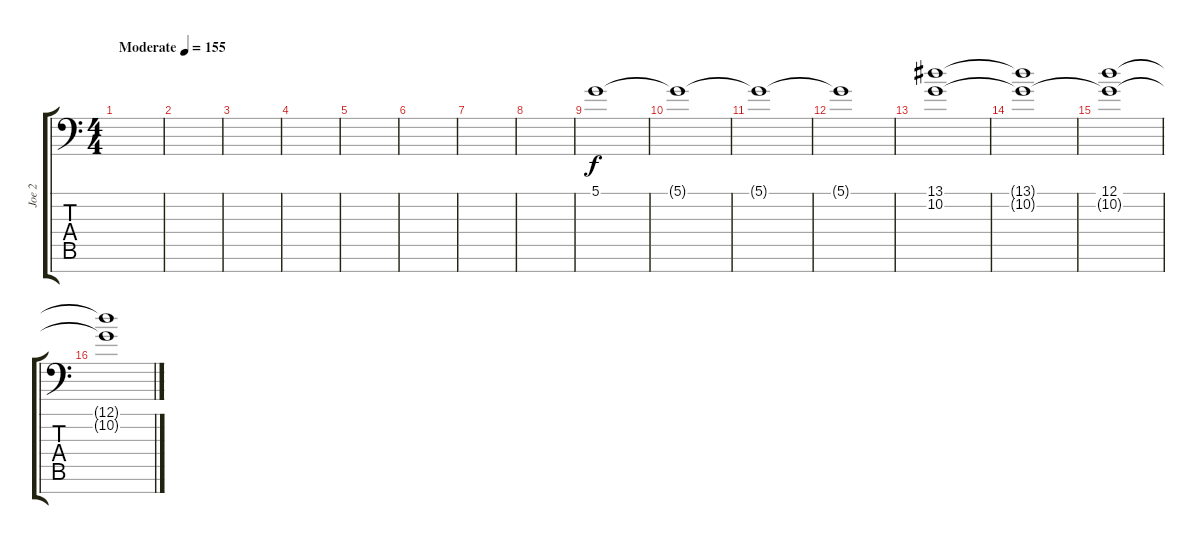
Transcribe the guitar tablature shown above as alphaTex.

\track ("Joe 2" "Joe 2") {instrument choiraahs}
\staff {score tabs}
\tuning (D4 A3 F3 C3 G2 C2 G1) {hide}
\ts (4 4)
\tempo (155 "Moderate")
\clef f4
\ks c
|
|
|
|
|
|
|
|
5.1.1 |
5.1{t}.1 |
5.1{t}.1 |
5.1{t}.1 |
(13.1 10.2).1 |
(13.1{t} 10.2{t}).1 |
(12.1 10.2{t}).1 |
(12.1{t} 10.2{t}).1
